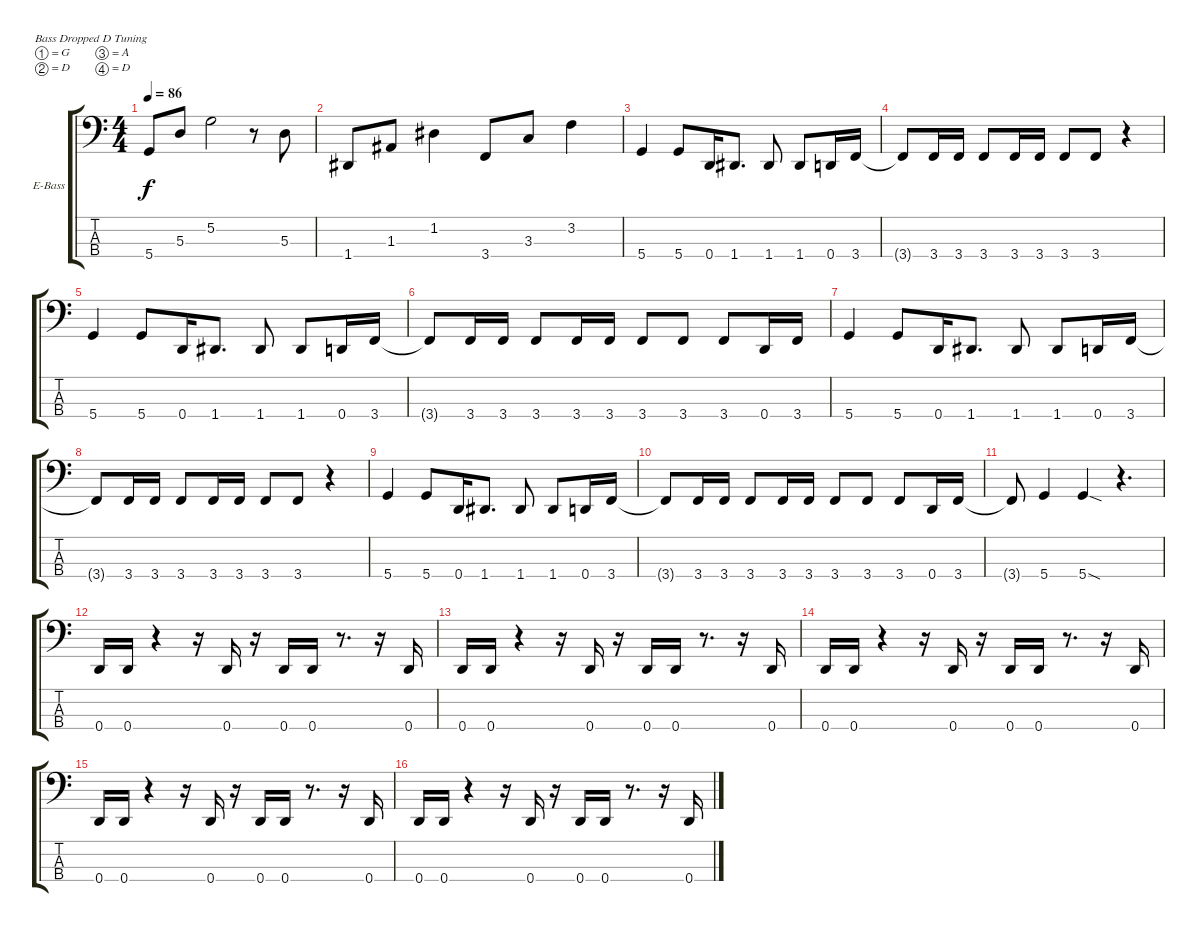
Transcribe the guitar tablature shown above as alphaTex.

\defaultSystemsLayout 4
\bracketExtendMode groupsimilarinstruments
\firstSystemTrackNameOrientation horizontal
\otherSystemsTrackNameOrientation horizontal
\track ("Will Boyd (Bass Guitar)" "E-Bass") {instrument electricbassfinger}
\staff {score tabs}
\tuning (G2 D2 A1 D1)
\ts (4 4)
\tempo 86
\clef f4
\scale
0.333333
\ks c
5.4.8{dy f} 5.3.8 5.2.2 r.8 5.3.8 |
\scale
0.333333 1.4.8 1.3.8 1.2.4 3.4.8 3.3.8 3.2.4 |
\scale
0.333333 5.4.4 5.4.8 0.4.16 1.4.8{d} 1.4.8 1.4.8 0.4.16 3.4.16 |
\scale
0.333333 3.4{t}.8 3.4.16 3.4.16 3.4.8 3.4.16 3.4.16 3.4.8 3.4.8 r.4 |
\scale
0.333333 5.4.4 5.4.8 0.4.16 1.4.8{d} 1.4.8 1.4.8 0.4.16 3.4.16 |
\scale
0.333333 3.4{t}.8 3.4.16 3.4.16 3.4.8 3.4.16 3.4.16 3.4.8 3.4.8 3.4.8 0.4.16 3.4.16 |
\scale
0.333333 5.4.4 5.4.8 0.4.16 1.4.8{d} 1.4.8 1.4.8 0.4.16 3.4.16 |
\scale
0.333333 3.4{t}.8 3.4.16 3.4.16 3.4.8 3.4.16 3.4.16 3.4.8 3.4.8 r.4 |
\scale
0.333333 5.4.4 5.4.8 0.4.16 1.4.8{d} 1.4.8 1.4.8 0.4.16 3.4.16 |
\scale
0.333333 3.4{t}.8 3.4.16 3.4.16 3.4.8 3.4.16 3.4.16 3.4.8 3.4.8 3.4.8 0.4.16 3.4.16 |
\scale
0.333333 3.4{t}.8 5.4.4 5.4{sod}.4 r.4{d} |
\scale
0.333333 0.4.16 0.4.16 r.4 r.16 0.4.16 r.16 0.4.16 0.4.16 r.8{d} r.16 0.4.16 |
\scale
0.333333 0.4.16 0.4.16 r.4 r.16 0.4.16 r.16 0.4.16 0.4.16 r.8{d} r.16 0.4.16 |
\scale
0.333333 0.4.16 0.4.16 r.4 r.16 0.4.16 r.16 0.4.16 0.4.16 r.8{d} r.16 0.4.16 |
\scale
0.333333 0.4.16 0.4.16 r.4 r.16 0.4.16 r.16 0.4.16 0.4.16 r.8{d} r.16 0.4.16 |
\scale
0.333333 0.4.16 0.4.16 r.4 r.16 0.4.16 r.16 0.4.16 0.4.16 r.8{d} r.16 0.4.16
